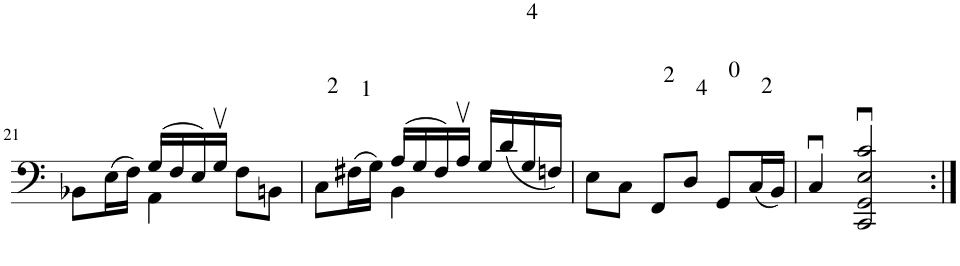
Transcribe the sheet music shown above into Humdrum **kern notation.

**kern
*part1
*staff1
*I"Violoncello, Solo Cello
*I'Vlc.
!!LO:PB:g=z
*clefF4
*k[]
*M3/4
=21
*^
8BB-X\L	4ryy
(16E\L	.
16F\JJ)	.
(16G/LL	4AA\
16F/	.
16E/)	.
16Gv/JJ	.
8F\L	4ryy
8BBn\J	.
=22	=22
8C\L	4ryy
(16F#X\L	.
16G\JJ)	.
(16A/LL	4BB\
16G/	.
16F#/)	.
16Av/JJ	.
16G/LL	4ryy
(16d/	.
16G/	.
16Fn/JJ)	.
*v	*v
=23
8E\L
8C\J
8FF/L
8D/J
8GG/L
(16C/L
16BB/JJ)
=24
4Cu/
2CC/u 2GG/u 2E/u 2c/u
=:|!
*-
